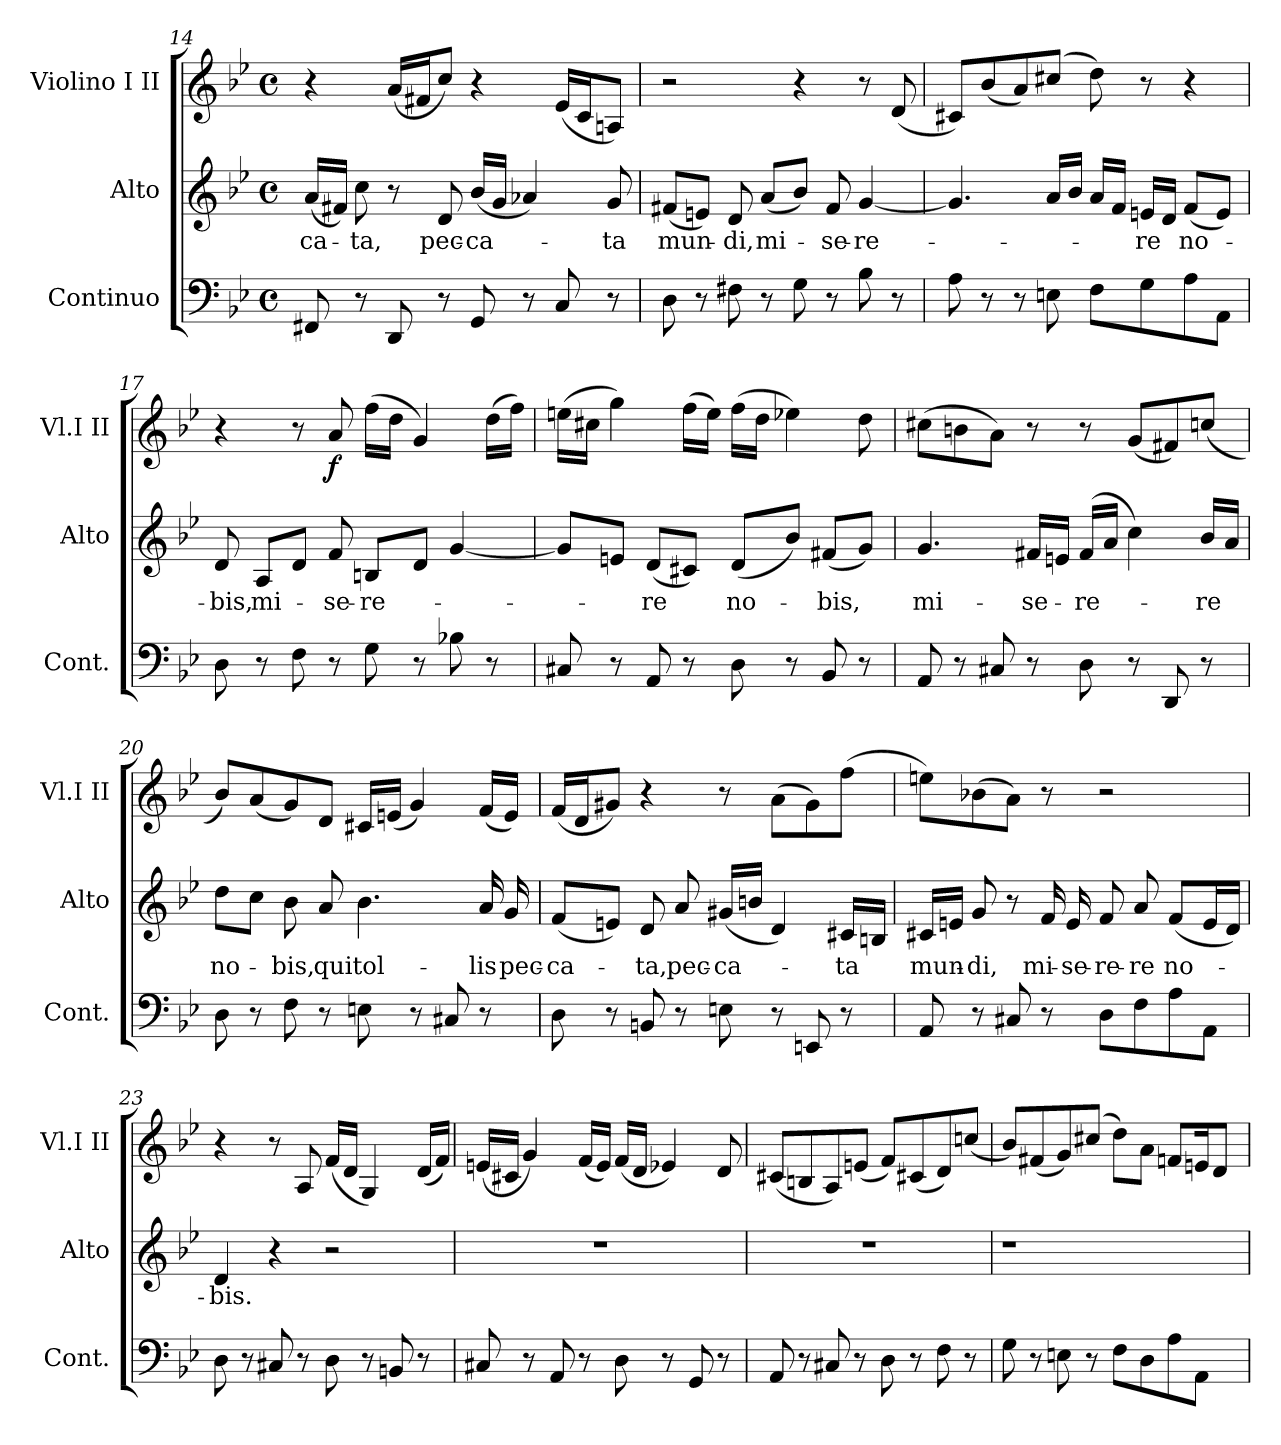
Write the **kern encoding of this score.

**kern	**kern	**text	**kern	**dynam
*part3	*part2	*part2	*part1	*part1
*staff3	*staff2	*staff2	*staff1	*staff1
*I"Continuo	*I"Alto	*	*I"Violino I II	*
*I'Cont.	*I'Alto	*	*I'Vl.I II	*
*clefF4	*clefG2	*	*clefG2	*
*k[b-e-]	*k[b-e-]	*	*k[b-e-]	*
*B-:	*B-:	*	*B-:	*
*M4/4	*M4/4	*	*M4/4	*
*met(c)	*met(c)	*	*met(c)	*
=14	=14	=14	=14	=14
!	!	!LO:LY:b	!	!
8FF#X/	(<16a/LL	-ca-	4r	.
.	16f#X/JJ)	.	.	.
!	!	!LO:LY:b	!	!
8r	8cc\	-ta,	.	.
8DD/	8r	.	(<16a/LL	.
.	.	.	16f#X/J	.
!	!	!LO:LY:b	!	!
8r	8d/	pec-	8cc/J)	.
!	!	!LO:LY:b	!	!
8GG/	(<16b-/LL	-ca-	4r	.
.	16g/JJ	.	.	.
8r	4a-X/)	.	.	.
8C/	.	.	(<16e-/LL	.
.	.	.	16c/J	.
!	!	!LO:LY:b	!	!
8r	8g/	-ta	8An/J)	.
=15	=15	=15	=15	=15
!	!	!LO:LY:b	!	!
8D\	(<8f#X/L	mun-	2r	.
8r	8en/J)	.	.	.
!	!	!LO:LY:b	!	!
8F#X\	8d/	-di,	.	.
!	!	!LO:LY:b	!	!
8r	(<8a/L	mi-	.	.
8G\	8b-/J)	.	4r	.
!	!	!LO:LY:b	!	!
8r	8f#/	-se-	.	.
!	!	!LO:LY:b	!	!
8B-\	[4g/	-re-	8r	.
8r	.	.	(<8d/	.
!!LO:LB:g=z
=16	=16	=16	=16	=16
8A\	4.g/]	.	8c#X/L)	.
8r	.	.	(<8b-/	.
8r	.	.	8a/)	.
8En\	16a/LL	.	(>8cc#X/J	.
.	16b-/JJ	.	.	.
8F\L	16a/LL	.	8dd\)	.
.	16f/JJ	.	.	.
!	!	!LO:LY:b	!	!
8G\	16en/LL	-re	8r	.
.	16d/JJ	.	.	.
!	!	!LO:LY:b	!	!
8A\	(<8f/L	no-	4r	.
8AA\J	8e/J)	.	.	.
=17	=17	=17	=17	=17
!	!	!LO:LY:b	!	!
8D\	8d/	-bis,	4r	.
!	!	!LO:LY:b	!	!
8r	8A/L	mi-	.	.
8F\	8d/J	.	8r	.
!	!	!LO:LY:b	!	!LO:DY:b
8r	8f/	-se-	8a/	f
!	!	!LO:LY:b	!	!
8G\	8Bn/L	-re-	(>16ff\LL	.
.	.	.	16dd\JJ	.
8r	8d/J	.	4g/)	.
8B-X\	[4g/	.	.	.
8r	.	.	(>16dd\LL	.
.	.	.	16ff\JJ)	.
=18	=18	=18	=18	=18
8C#X/	8g/L]	.	(>16een\LL	.
.	.	.	16cc#X\JJ	.
8r	8en/J	.	4gg\)	.
!	!	!LO:LY:b	!	!
8AA/	(<8d/L	-re	.	.
8r	8c#X/J)	.	(>16ff\LL	.
.	.	.	16ee\JJ)	.
!	!	!LO:LY:b	!	!
8D\	(<8d/L	no-	(>16ff\LL	.
.	.	.	16dd\JJ	.
8r	8b-/J)	.	4ee-X\)	.
!	!	!LO:LY:b	!	!
8BB-/	(<8f#X/L	-bis,	.	.
8r	8g/J)	.	8dd\	.
!!LO:PB:g=z
=19	=19	=19	=19	=19
!	!	!LO:LY:b	!	!
8AA/	4.g/	mi-	(>8cc#X\L	.
8r	.	.	8bn\	.
8C#X/	.	.	8a\J)	.
!	!	!LO:LY:b	!	!
8r	16f#X/LL	-se-	8r	.
.	16en/JJ	.	.	.
!	!	!LO:LY:b	!	!
8D\	(>16f#/LL	-re-	8r	.
.	16a/JJ	.	.	.
8r	4cc\)	.	(<8g/L	.
8DD/	.	.	8f#X/)	.
!	!	!LO:LY:b	!	!
8r	16b-/LL	-re	(<8ccn/J	.
.	16a/JJ	.	.	.
=20	=20	=20	=20	=20
!	!	!LO:LY:b	!	!
8D\	8dd\L	no-	8b-/L)	.
8r	8cc\J	.	(<8a/	.
!	!	!LO:LY:b	!	!
8F\	8b-\	-bis,	8g/)	.
!	!	!LO:LY:b	!	!
8r	8a/	qui	8d/J	.
!	!	!LO:LY:b	!	!
8En\	4.b-\	tol-	16c#X/LL	.
.	.	.	(<16en/JJ	.
8r	.	.	4g/)	.
8C#X/	.	.	.	.
!	!	!LO:LY:b	!	!
8r	16a/	-lis	(<16f/LL	.
!	!	!LO:LY:b	!	!
.	16g/	pec-	16e/JJ)	.
=21	=21	=21	=21	=21
!	!	!LO:LY:b	!	!
8D\	(<8f/L	-ca-	(<16f/LL	.
.	.	.	16d/J	.
8r	8en/J)	.	8g#X/J)	.
!	!	!LO:LY:b	!	!
8BBn/	8d/	-ta,	4r	.
!	!	!LO:LY:b	!	!
8r	8a/	pec-	.	.
!	!	!LO:LY:b	!	!
8En\	(<16g#X/LL	-ca-	8r	.
.	16bn/JJ	.	.	.
8r	4d/)	.	(>8a\L	.
8EEn/	.	.	8g#\)	.
!	!	!LO:LY:b	!	!
8r	16c#X/LL	-ta	(>8ff\J	.
.	16Bn/JJ	.	.	.
!!LO:LB:g=z
=22	=22	=22	=22	=22
!	!	!LO:LY:b	!	!
8AA/	16c#X/LL	mun-	8een\L)	.
.	16en/JJ	.	.	.
!	!	!LO:LY:b	!	!
8r	8g/	-di,	(>8b-X\	.
8C#X/	8r	.	8a\J)	.
!	!	!LO:LY:b	!	!
8r	16f/	mi-	8r	.
!	!	!LO:LY:b	!	!
.	16e/	-se-	.	.
!	!	!LO:LY:b	!	!
8D\L	8f/	-re-	2r	.
!	!	!LO:LY:b	!	!
8F\	8a/	-re	.	.
!	!	!LO:LY:b	!	!
8A\	(<8f/L	no-	.	.
8AA\J	16e/L	.	.	.
.	16d/JJ)	.	.	.
=23	=23	=23	=23	=23
!	!	!LO:LY:b	!	!
8D\	4d/	-bis.	4r	.
8r	.	.	.	.
8C#X/	4r	.	8r	.
8r	.	.	8A/	.
8D\	2r	.	(<16f/LL	.
.	.	.	16d/JJ	.
8r	.	.	4G/)	.
8BBn/	.	.	.	.
8r	.	.	(<16d/LL	.
.	.	.	16f/JJ)	.
=24	=24	=24	=24	=24
8C#X/	1r	.	(<16en/LL	.
.	.	.	16c#X/JJ	.
8r	.	.	4g/)	.
8AA/	.	.	.	.
8r	.	.	(<16f/LL	.
.	.	.	16e/JJ)	.
8D\	.	.	(<16f/LL	.
.	.	.	16d/JJ	.
8r	.	.	4e-X/)	.
8GG/	.	.	.	.
8r	.	.	8d/	.
!!LO:LB:g=z
=25	=25	=25	=25	=25
8AA/	1r	.	(<8c#X/L	.
8r	.	.	8Bn/	.
8C#X/	.	.	8A/)	.
8r	.	.	(<8en/J	.
8D\	.	.	8f/L)	.
8r	.	.	(<8c#X/	.
8F\	.	.	8d/)	.
8r	.	.	(<8ccn/J	.
=26	=26	=26	=26	=26
8G\	1r	.	8b-/L)	.
8r	.	.	(<8f#X/	.
8En\	.	.	8g/)	.
8r	.	.	(>8cc#X/J	.
8F\L	.	.	8dd\L)	.
8D\	.	.	8a\J	.
8A\	.	.	8fn/L	.
8AA\J	.	.	16en/k	.
.	.	.	8d/J	.
16ryy	16ryy	.	.	.
=	=	=	=	=
*-	*-	*-	*-	*-
